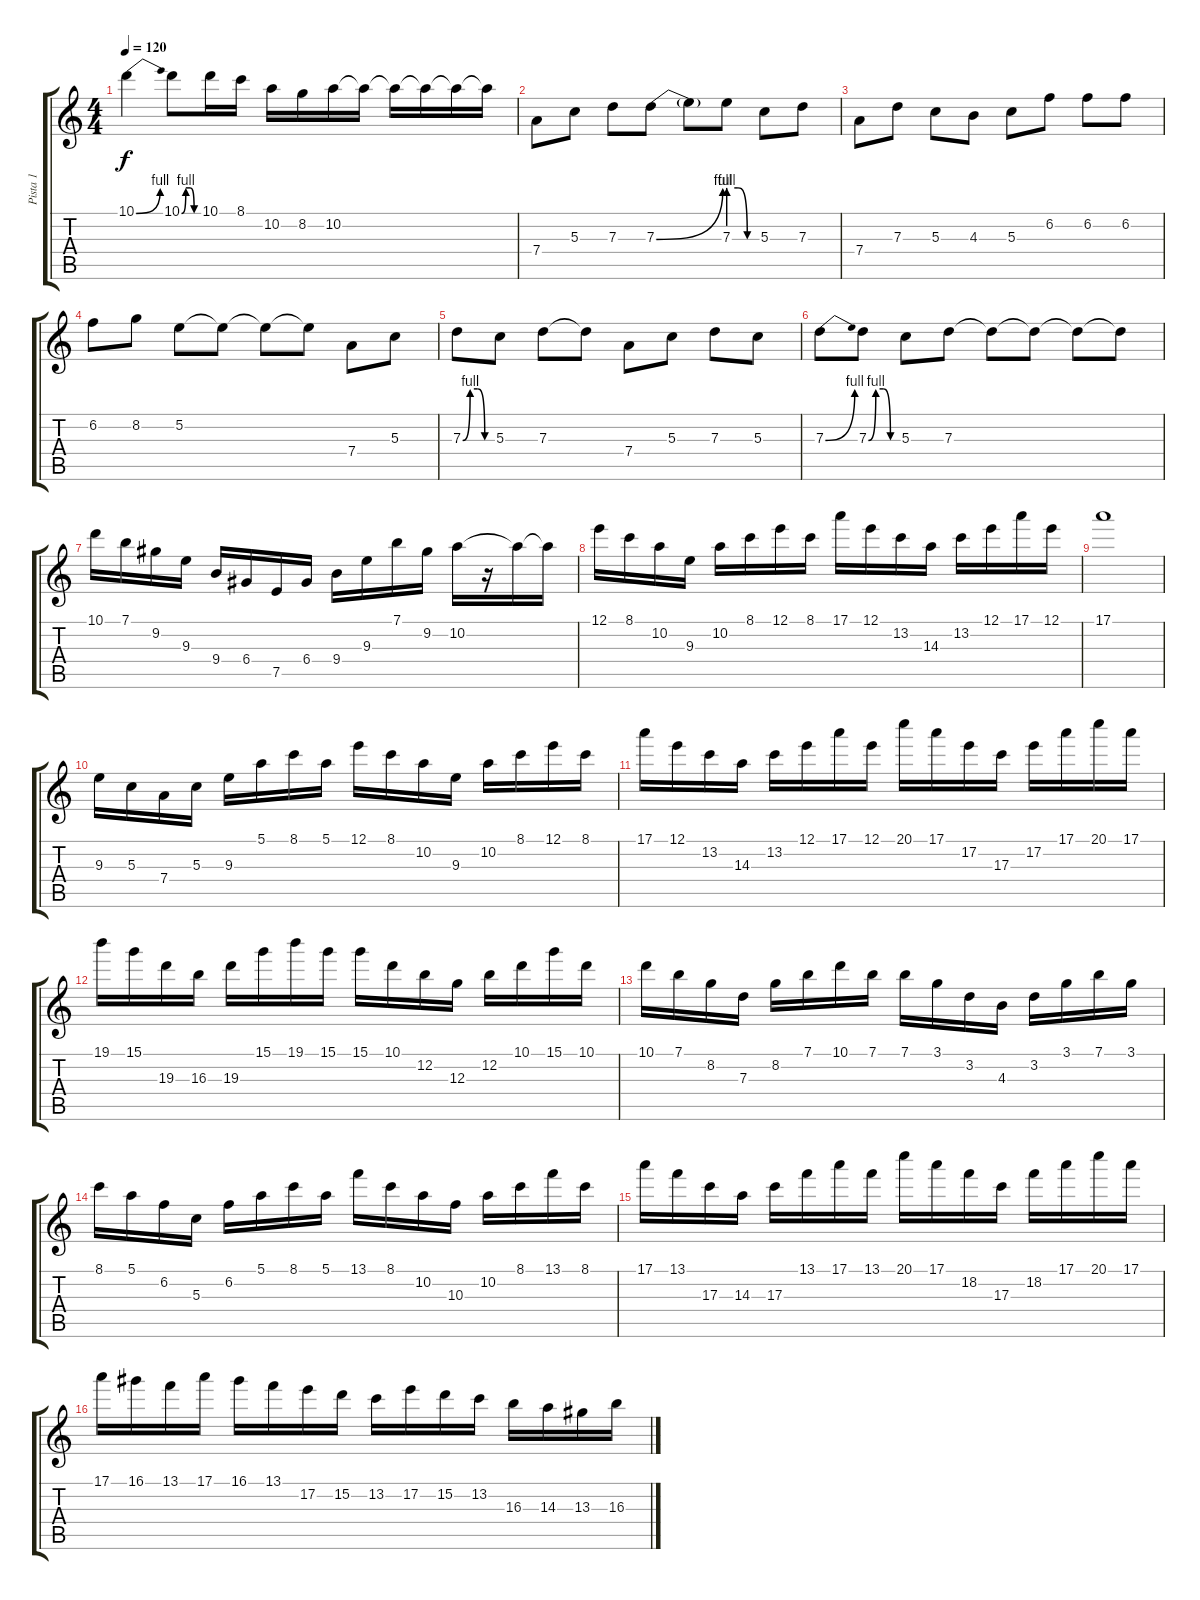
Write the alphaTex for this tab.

\track ("Pista 1" "Pista 1") {instrument overdrivenguitar}
\staff {score tabs}
\tuning (E4 B3 G3 D3 A2 E2) {hide}
\ts (4 4)
\tempo 120
\clef g2
\ks c
10.1{be (bend 0 0 60 4)}.4{dy f instrument overdrivenguitar} 10.1{be (custom 0 0 15 4 30 4 45 0 60 0)}.8 10.1.16 8.1.16 10.2.16 8.2.16 10.2.16 10.2{t}.16 10.2{t}.16 10.2{t}.16 10.2{t}.16 10.2{t}.16 |
7.4.8 5.3.8 7.3.8 7.3{be (bend 0 0 60 4)}.8 7.3{t}.8 7.3{be (custom 0 4 20 4 40 0 60 0)}.8 5.3.8 7.3.8 |
7.4.8 7.3.8 5.3.8 4.3.8 5.3.8 6.2.8 6.2.8 6.2.8 |
6.2.8 8.2.8 5.2.8 5.2{t}.8 5.2{t}.8 5.2{t}.8 7.4.8 5.3.8 |
7.3{be (custom 0 0 15 4 30 4 45 0 60 0)}.8 5.3.8 7.3.8 7.3{t}.8 7.4.8 5.3.8 7.3.8 5.3.8 |
7.3{be (bend 0 0 60 4)}.8 7.3{be (custom 0 0 15 4 30 4 45 0 60 0)}.8 5.3.8 7.3.8 7.3{t}.8 7.3{t}.8 7.3{t}.8 7.3{t}.8 |
10.1.16 7.1.16 9.2.16 9.3.16 9.4.16 6.4.16 7.5.16 6.4.16 9.4.16 9.3.16 7.1.16 9.2.16 10.2.16 r.16 10.2{t}.16 10.2{t}.16 |
12.1.16 8.1.16 10.2.16 9.3.16 10.2.16 8.1.16 12.1.16 8.1.16 17.1.16 12.1.16 13.2.16 14.3.16 13.2.16 12.1.16 17.1.16 12.1.16 |
17.1.1 |
9.3.16 5.3.16 7.4.16 5.3.16 9.3.16 5.1.16 8.1.16 5.1.16 12.1.16 8.1.16 10.2.16 9.3.16 10.2.16 8.1.16 12.1.16 8.1.16 |
17.1.16 12.1.16 13.2.16 14.3.16 13.2.16 12.1.16 17.1.16 12.1.16 20.1.16 17.1.16 17.2.16 17.3.16 17.2.16 17.1.16 20.1.16 17.1.16 |
19.1.16 15.1.16 19.3.16 16.3.16 19.3.16 15.1.16 19.1.16 15.1.16 15.1.16 10.1.16 12.2.16 12.3.16 12.2.16 10.1.16 15.1.16 10.1.16 |
10.1.16 7.1.16 8.2.16 7.3.16 8.2.16 7.1.16 10.1.16 7.1.16 7.1.16 3.1.16 3.2.16 4.3.16 3.2.16 3.1.16 7.1.16 3.1.16 |
8.1.16 5.1.16 6.2.16 5.3.16 6.2.16 5.1.16 8.1.16 5.1.16 13.1.16 8.1.16 10.2.16 10.3.16 10.2.16 8.1.16 13.1.16 8.1.16 |
17.1.16 13.1.16 17.3.16 14.3.16 17.3.16 13.1.16 17.1.16 13.1.16 20.1.16 17.1.16 18.2.16 17.3.16 18.2.16 17.1.16 20.1.16 17.1.16 |
17.1.16 16.1.16 13.1.16 17.1.16 16.1.16 13.1.16 17.2.16 15.2.16 13.2.16 17.2.16 15.2.16 13.2.16 16.3.16 14.3.16 13.3.16 16.3.16
